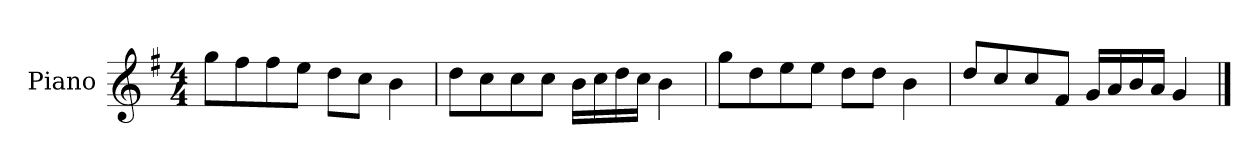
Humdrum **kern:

**kern
*part1
*staff1
*I"Piano
*I'P-no
*clefG2
*k[f#]
*M4/4
*MM90
=1
8gg\L
8ff#\
8ff#\
8ee\J
8dd\L
8cc\J
4b\
=2
8dd\L
8cc\
8cc\
8cc\J
16b\LL
16cc\
16dd\
16cc\JJ
4b\
=3
8gg\L
8dd\
8ee\
8ee\J
8dd\L
8dd\J
4b\
=4
8dd/L
8cc/
8cc/
8f#/J
16g/LL
16a/
16b/
16a/JJ
4g/
==
*-
